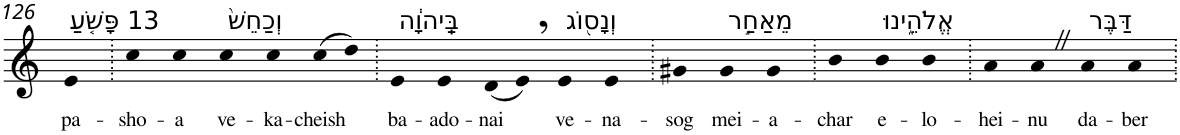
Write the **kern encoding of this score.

**kern	**text
*part1	*part1
*staff1	*staff1
*I"Piano	*
*I'Pno	*
!!LO:PB:g=z
*clefG2	*
*k[]	*
=126	=126
!LO:TX:a:t=13 פָּשֹׁ֤עַ	!
!	!LO:LY:b
4e	pa-
=127.	=127.
!	!LO:LY:b
4cc	-sho-
!	!LO:LY:b
4cc	-a
!LO:TX:a:t=וְכַחֵשׁ֙	!
!	!LO:LY:b
4cc	ve-
!	!LO:LY:b
4cc	-ka-
!	!LO:LY:b
(8cc	-cheish
8dd)	.
=128.	=128.
!LO:TX:a:t=בַּֽיהוָ֔ה	!
!	!LO:LY:b
4e	ba-
!	!LO:LY:b
4e	-ado-
!	!LO:LY:b
(8d	-nai
8e,)	.
!LO:TX:a:t=וְנָס֖וֹג	!
!	!LO:LY:b
4e	ve-
!	!LO:LY:b
4e	-na-
=129.	=129.
!	!LO:LY:b
4g#X	-sog
!LO:TX:a:t=מֵאַחַ֣ר	!
!	!LO:LY:b
4g#	mei-
!	!LO:LY:b
4g#	-a-
=130.	=130.
!	!LO:LY:b
4b	-char
!LO:TX:a:t=אֱלֹהֵ֑ינוּ	!
!	!LO:LY:b
4b	e-
!	!LO:LY:b
4b	-lo-
=131.	=131.
!	!LO:LY:b
4a	-hei-
!	!LO:LY:b
4aZ	-nu
!LO:TX:a:t=דַּבֶּר	!
!	!LO:LY:b
4a	da-
!	!LO:LY:b
4a	-ber
=.	=.
*-	*-
